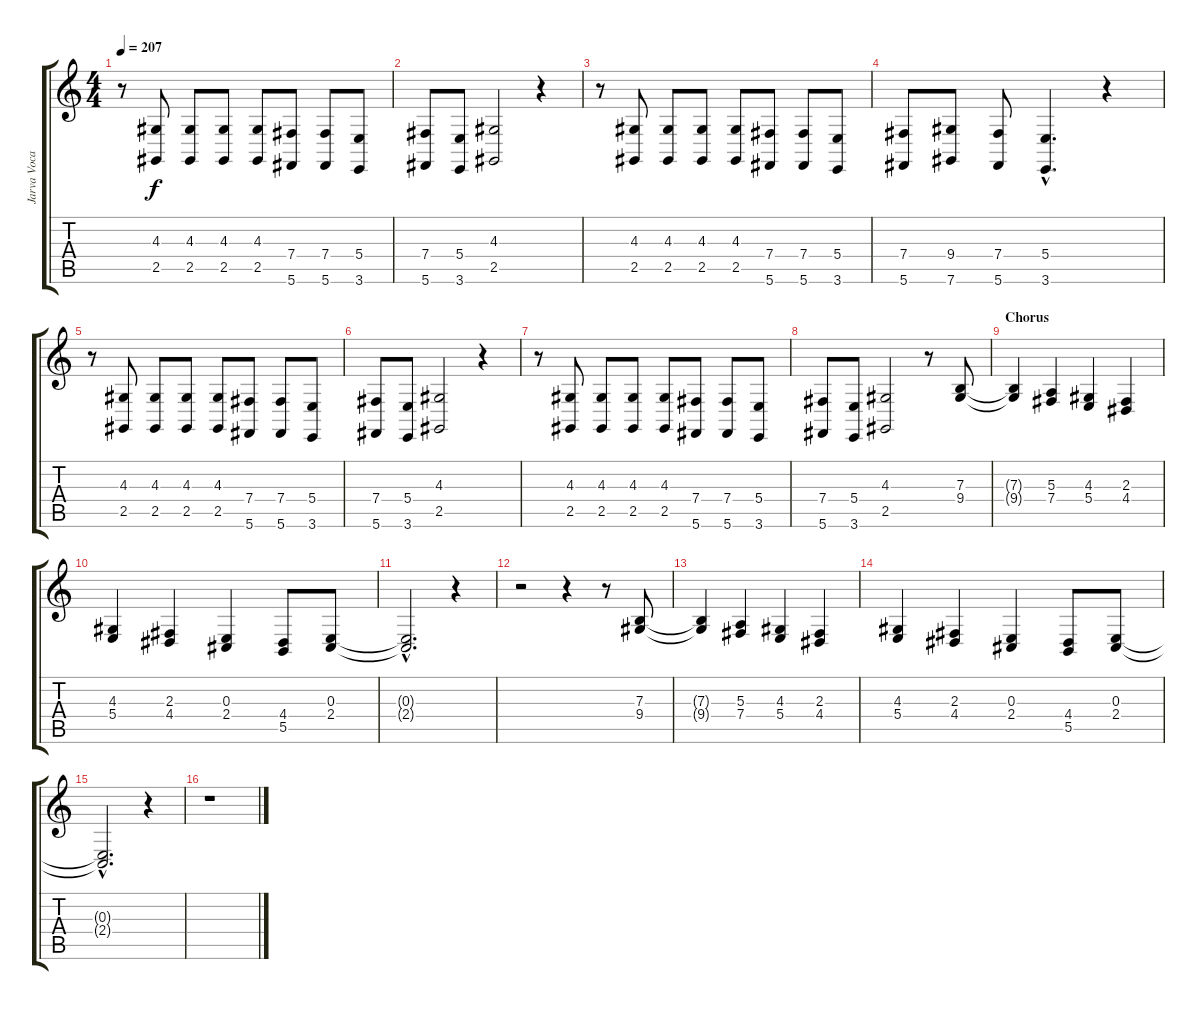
\track ("Jarva Vocals" "Jarva Voca") {instrument lead8bassandlead}
\staff {score tabs}
\tuning (Db4 Ab3 E3 B2 Gb2 Db2) {hide}
\ts (4 4)
\tempo 207
\clef g2
\ks c
r.8{dy f} (4.3 2.5).8 (4.3 2.5).8 (4.3 2.5).8 (4.3 2.5).8 (7.4 5.6).8 (7.4 5.6).8 (5.4 3.6).8 |
(7.4 5.6).8 (5.4 3.6).8 (4.3 2.5).2 r.4 |
r.8 (4.3 2.5).8 (4.3 2.5).8 (4.3 2.5).8 (4.3 2.5).8 (7.4 5.6).8 (7.4 5.6).8 (5.4 3.6).8 |
(7.4 5.6).8 (9.4 7.6).8 (7.4 5.6).8 (5.4{hac} 3.6{hac}).4{d} r.4 |
r.8 (4.3 2.5).8 (4.3 2.5).8 (4.3 2.5).8 (4.3 2.5).8 (7.4 5.6).8 (7.4 5.6).8 (5.4 3.6).8 |
(7.4 5.6).8 (5.4 3.6).8 (4.3 2.5).2 r.4 |
r.8 (4.3 2.5).8 (4.3 2.5).8 (4.3 2.5).8 (4.3 2.5).8 (7.4 5.6).8 (7.4 5.6).8 (5.4 3.6).8 |
(7.4 5.6).8 (5.4 3.6).8 (4.3 2.5).2 r.8 (7.3 9.4).8 |
\section ("" "Chorus")
(7.3{t} 9.4{t}).4 (5.3 7.4).4 (4.3 5.4).4 (2.3 4.4).4 |
(4.3 5.4).4 (2.3 4.4).4 (0.3 2.4).4 (4.4 5.5).8 (0.3 2.4).8 |
(0.3{hac t} 2.4{hac t}).2{d} r.4 |
r.2 r.4 r.8 (7.3 9.4).8 |
(7.3{t} 9.4{t}).4 (5.3 7.4).4 (4.3 5.4).4 (2.3 4.4).4 |
(4.3 5.4).4 (2.3 4.4).4 (0.3 2.4).4 (4.4 5.5).8 (0.3 2.4).8 |
(0.3{hac t} 2.4{hac t}).2{d} r.4 |
r.1
